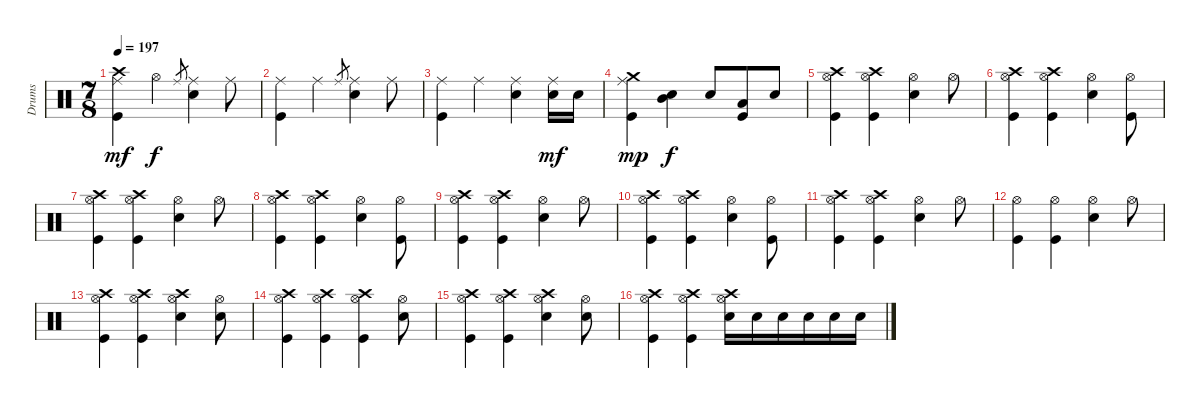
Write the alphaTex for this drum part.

\track ("Drums" "Drums") {instrument percussion}
\staff {score}
\articulation defaults
\ts (7 8)
\tempo 197
\clef neutral
\ks c
("Crash high (hit)" "Ride (middle)" "Kick (hit)").4{dy mf} "Hi-Hat (open)".4{dy f} "Ride (middle)".8{gr} ("Ride (middle)" "Electric Snare (hit)").4 "Ride (middle)".8 |
("Ride (middle)" "Kick (hit)").4 "Ride (middle)".4 "Ride (middle)".8{gr} ("Ride (middle)" "Electric Snare (hit)").4 "Ride (middle)".8 |
("Ride (middle)" "Kick (hit)").4 "Ride (middle)".4 ("Ride (middle)" "Electric Snare (hit)").4 ("Ride (middle)" "Electric Snare (hit)").16{dy mf} "Electric Snare (hit)".16 |
("Crash medium (hit)" "Ride (middle)" "Kick (hit)").4{dy mp} ("Electric Snare (hit)" "Mid Tom (hit)").4{dy f} "Electric Snare (hit)".8 ("Kick (hit)" "Low Floor Tom (hit)").8 "Electric Snare (hit)".8 |
("Hi-Hat (open)" "Crash high (hit)" "Kick (hit)").4 ("Hi-Hat (open)" "Crash high (hit)" "Kick (hit)").4 ("Hi-Hat (open)" "Electric Snare (hit)").4 "Hi-Hat (open)".8 |
("Hi-Hat (open)" "Crash high (hit)" "Kick (hit)").4 ("Hi-Hat (open)" "Crash high (hit)" "Kick (hit)").4 ("Hi-Hat (open)" "Electric Snare (hit)").4 ("Hi-Hat (open)" "Kick (hit)").8 |
("Hi-Hat (open)" "Crash high (hit)" "Kick (hit)").4 ("Hi-Hat (open)" "Crash high (hit)" "Kick (hit)").4 ("Hi-Hat (open)" "Electric Snare (hit)").4 "Hi-Hat (open)".8 |
("Hi-Hat (open)" "Crash high (hit)" "Kick (hit)").4 ("Hi-Hat (open)" "Crash high (hit)" "Kick (hit)").4 ("Hi-Hat (open)" "Electric Snare (hit)").4 ("Hi-Hat (open)" "Kick (hit)").8 |
("Hi-Hat (open)" "Crash high (hit)" "Kick (hit)").4 ("Hi-Hat (open)" "Crash high (hit)" "Kick (hit)").4 ("Hi-Hat (open)" "Electric Snare (hit)").4 "Hi-Hat (open)".8 |
("Hi-Hat (open)" "Crash high (hit)" "Kick (hit)").4 ("Hi-Hat (open)" "Crash high (hit)" "Kick (hit)").4 ("Hi-Hat (open)" "Electric Snare (hit)").4 ("Hi-Hat (open)" "Kick (hit)").8 |
("Hi-Hat (open)" "Crash high (hit)" "Kick (hit)").4 ("Hi-Hat (open)" "Crash high (hit)" "Kick (hit)").4 ("Hi-Hat (open)" "Electric Snare (hit)").4 "Hi-Hat (open)".8 |
("Hi-Hat (open)" "Kick (hit)").4 ("Hi-Hat (open)" "Kick (hit)").4 ("Hi-Hat (open)" "Electric Snare (hit)").4 "Hi-Hat (open)".8 |
("Crash high (hit)" "Hi-Hat (open)" "Kick (hit)").4 ("Crash high (hit)" "Hi-Hat (open)" "Kick (hit)").4 ("Crash high (hit)" "Hi-Hat (open)" "Electric Snare (hit)").4 ("Hi-Hat (open)" "Electric Snare (hit)").8 |
("Crash high (hit)" "Hi-Hat (open)" "Kick (hit)").4 ("Crash high (hit)" "Hi-Hat (open)" "Kick (hit)").4 ("Crash high (hit)" "Hi-Hat (open)" "Kick (hit)").4 ("Hi-Hat (open)" "Electric Snare (hit)").8 |
("Crash high (hit)" "Hi-Hat (open)" "Kick (hit)").4 ("Crash high (hit)" "Hi-Hat (open)" "Kick (hit)").4 ("Crash high (hit)" "Hi-Hat (open)" "Electric Snare (hit)").4 ("Hi-Hat (open)" "Electric Snare (hit)").8 |
("Crash high (hit)" "Hi-Hat (open)" "Kick (hit)").4 ("Crash high (hit)" "Hi-Hat (open)" "Kick (hit)").4 ("Crash high (hit)" "Hi-Hat (open)" "Electric Snare (hit)").16 "Electric Snare (hit)".16 "Electric Snare (hit)".16 "Electric Snare (hit)".16 "Electric Snare (hit)".16 "Electric Snare (hit)".16
